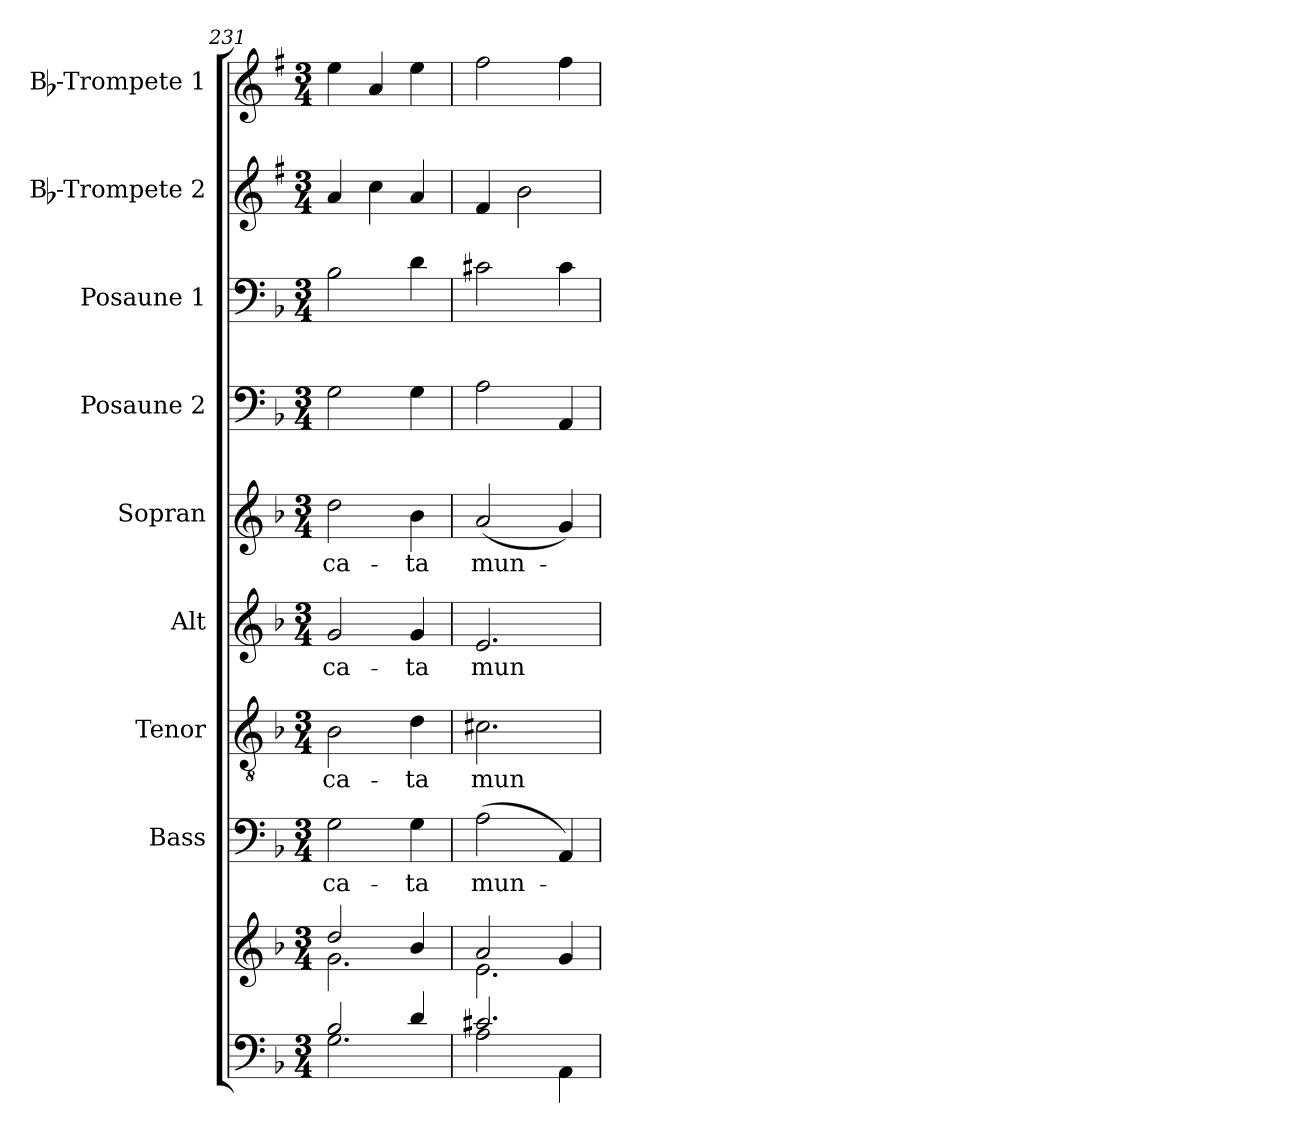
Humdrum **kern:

**kern	**kern	**kern	**text	**kern	**text	**kern	**text	**kern	**text	**kern	**kern	**kern	**kern
*part9	*part9	*part8	*part8	*part7	*part7	*part6	*part6	*part5	*part5	*part4	*part3	*part2	*part1
*staff10	*staff9	*staff8	*staff8	*staff7	*staff7	*staff6	*staff6	*staff5	*staff5	*staff4	*staff3	*staff2	*staff1
*	*	*I"Bass	*	*I"Tenor	*	*I"Alt	*	*I"Sopran	*	*I"Posaune 2	*I"Posaune 1	*I"Bb-Trompete 2	*I"Bb-Trompete 1
*	*	*I'B.	*	*I'T.	*	*I'A.	*	*I'S.	*	*I'Pos. 2	*I'Pos. 1	*I'Bb Trp. 2	*I'Bb Trp. 1
*clefF4	*clefG2	*clefF4	*	*clefGv2	*	*clefG2	*	*clefG2	*	*clefF4	*clefF4	*clefG2	*clefG2
*	*	*	*	*	*	*	*	*	*	*	*	*ITrd1c2	*ITrd1c2
*k[b-]	*k[b-]	*k[b-]	*	*k[b-]	*	*k[b-]	*	*k[b-]	*	*k[b-]	*k[b-]	*k[b-]	*k[b-]
*F:	*F:	*F:	*	*F:	*	*F:	*	*F:	*	*F:	*F:	*F:	*F:
*M3/4	*M3/4	*M3/4	*	*M3/4	*	*M3/4	*	*M3/4	*	*M3/4	*M3/4	*M3/4	*M3/4
=231	=231	=231	=231	=231	=231	=231	=231	=231	=231	=231	=231	=231	=231
*^	*^	*	*	*	*	*	*	*	*	*	*	*	*
!	!	!	!	!	!LO:LY:b	!	!LO:LY:b	!	!LO:LY:b	!	!LO:LY:b	!	!	!	!
2B-/	2.G\	2dd/	2.g\	2G\	-ca-	2B-\	-ca-	2g/	-ca-	2dd\	-ca-	2G\	2B-\	4g/	4dd\
.	.	.	.	.	.	.	.	.	.	.	.	.	.	4b-\	4g/
!	!	!	!	!	!LO:LY:b	!	!LO:LY:b	!	!LO:LY:b	!	!LO:LY:b	!	!	!	!
4d/	.	4b-/	.	4G\	-ta	4d\	-ta	4g/	-ta	4b-\	-ta	4G\	4d\	4g/	4dd\
!!LO:PB:g=z
=232	=232	=232	=232	=232	=232	=232	=232	=232	=232	=232	=232	=232	=232	=232	=232
!	!	!	!	!	!LO:LY:b	!	!LO:LY:b	!	!LO:LY:b	!	!LO:LY:b	!	!	!	!
2.c#X/	2A\	2a/	2.e\	(>2A\	mun-	2.c#X\	mun-	2.e/	mun-	(<2a/	mun-	2A\	2c#X\	4e/	2ee\
.	.	.	.	.	.	.	.	.	.	.	.	.	.	2a\	.
.	4AA\	4g/	.	4AA/)	.	.	.	.	.	4g/)	.	4AA/	4c#\	.	4ee\
*v	*v	*	*	*	*	*	*	*	*	*	*	*	*	*	*
*	*v	*v	*	*	*	*	*	*	*	*	*	*	*	*
=	=	=	=	=	=	=	=	=	=	=	=	=	=
*-	*-	*-	*-	*-	*-	*-	*-	*-	*-	*-	*-	*-	*-
